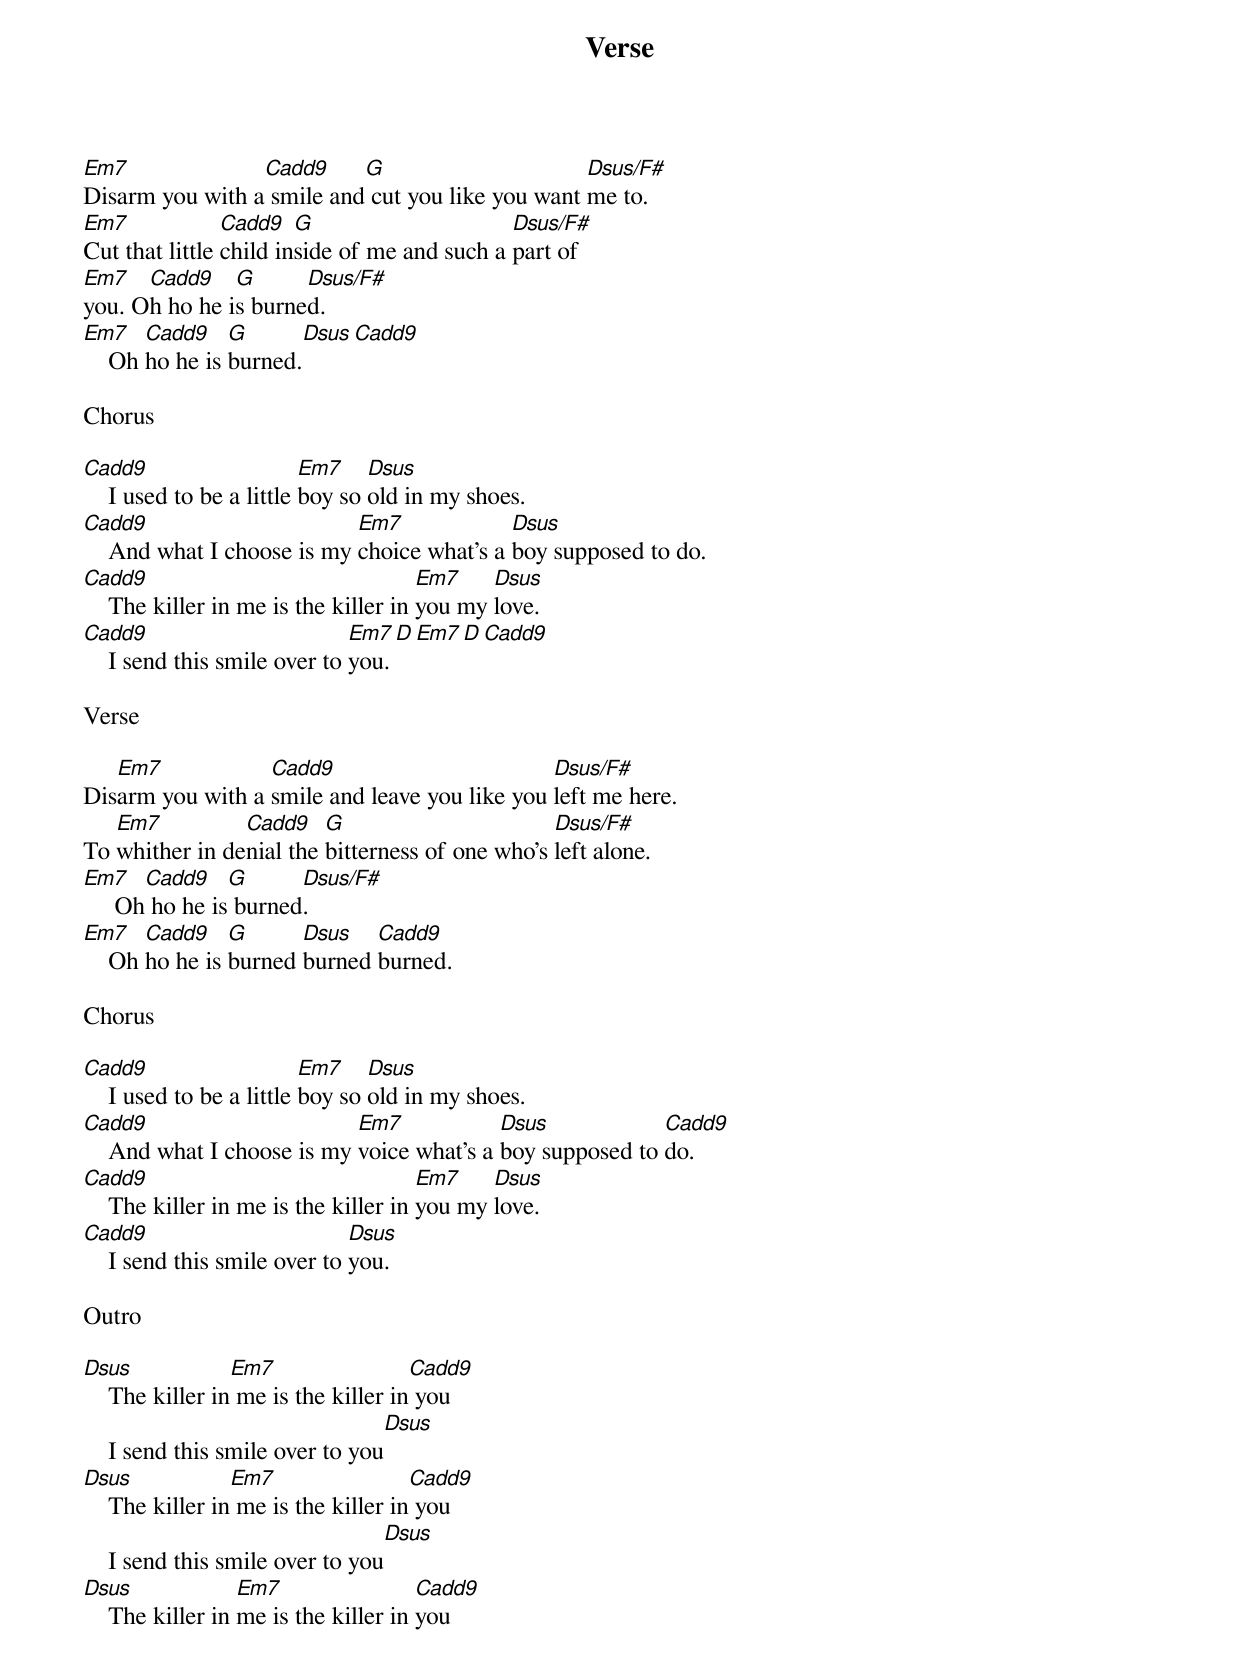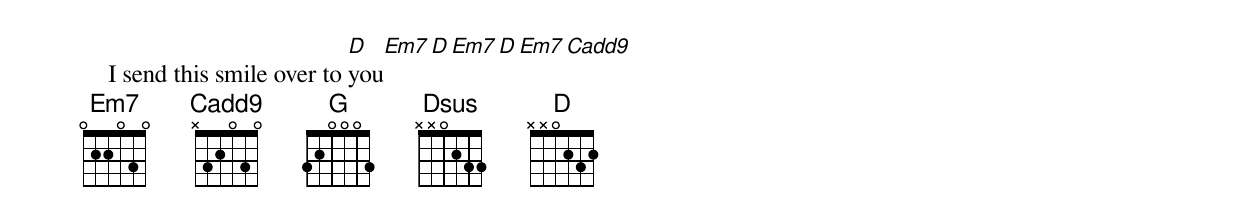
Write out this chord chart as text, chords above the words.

Verse

Em7              Cadd9     G                      Dsus/F#
Disarm you with a smile and cut you like you want me to.
Em7             Cadd9   G                     Dsus/F#
Cut that little child inside of me and such a part of
Em7   Cadd9    G      Dsus/F#
you. Oh ho he is burned.
Em7    Cadd9    G       Dsus   Cadd9
    Oh ho he is burned.

Chorus

Cadd9                     Em7    Dsus
    I used to be a little boy so old in my shoes.
Cadd9                       Em7             Dsus
    And what I choose is my choice what's a boy supposed to do.
Cadd9                                 Em7    Dsus
    The killer in me is the killer in you my love.
Cadd9                         Em7   D   Em7   D   Cadd9
    I send this smile over to you.

Verse

   Em7            Cadd9                        Dsus/F#
Disarm you with a smile and leave you like you left me here.
   Em7          Cadd9    G                       Dsus/F#
To whither in denial the bitterness of one who's left alone.
Em7    Cadd9    G      Dsus/F#
     Oh ho he is burned.
Em7    Cadd9    G      Dsus   Cadd9
    Oh ho he is burned burned burned.

Chorus

Cadd9                     Em7    Dsus
    I used to be a little boy so old in my shoes.
Cadd9                       Em7            Dsus            Cadd9
    And what I choose is my voice what's a boy supposed to do.
Cadd9                                 Em7    Dsus
    The killer in me is the killer in you my love.
Cadd9                         Dsus
    I send this smile over to you.

Outro

Dsus             Em7                 Cadd9
    The killer in me is the killer in you
                                  Dsus
    I send this smile over to you
Dsus             Em7                 Cadd9
    The killer in me is the killer in you
                                  Dsus
    I send this smile over to you
Dsus              Em7                 Cadd9
    The killer in me is the killer in you
                              D    Em7    D   Em7    D   Em7   Cadd9
    I send this smile over to you
